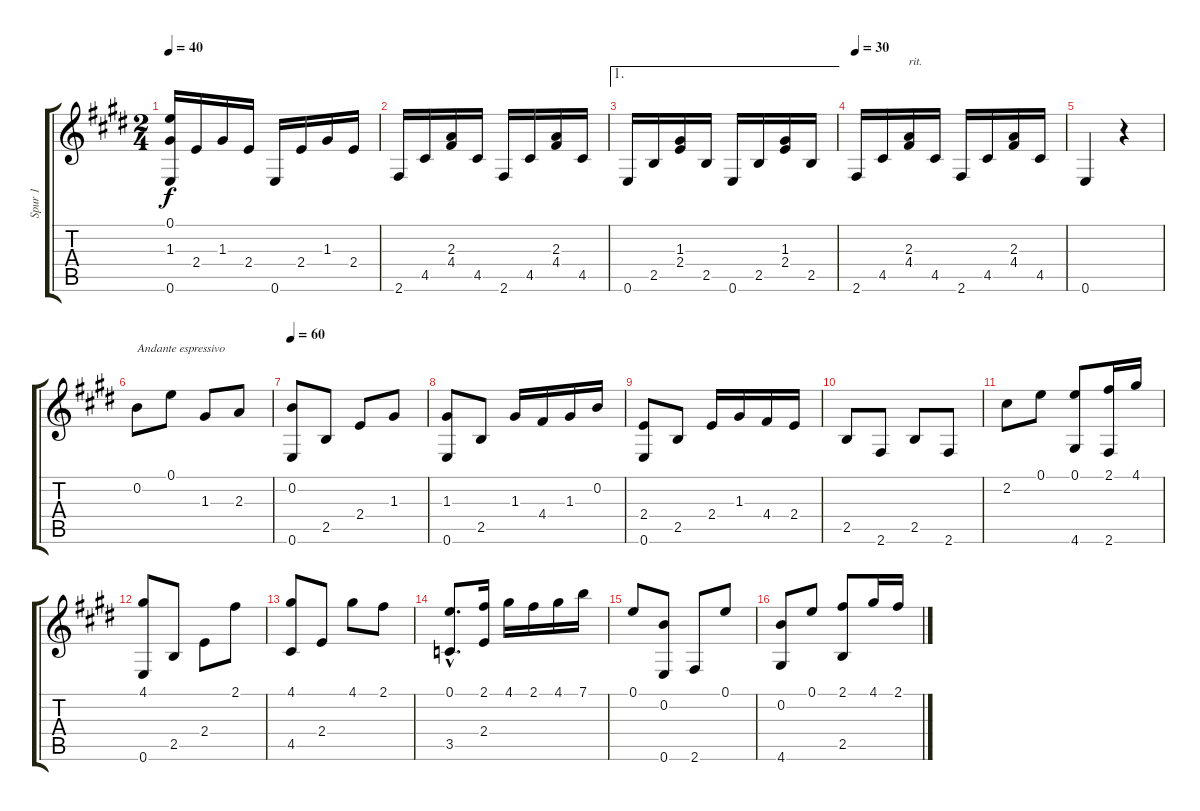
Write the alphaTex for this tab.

\track ("Spur 1" "Spur 1") {instrument acousticguitarnylon}
\staff {score tabs}
\tuning (E4 B3 G3 D3 A2 E2) {hide}
\ts (2 4)
\tempo 40
\clef g2
\ks e
(0.1 1.3 0.6).16{dy f} 2.4.16 1.3.16 2.4.16 0.6.16 2.4.16 1.3.16 2.4.16 |
2.6.16 4.5.16 (2.3 4.4).16 4.5.16 2.6.16 4.5.16 (2.3 4.4).16 4.5.16 |
\ae 1
0.6.16 2.5.16 (1.3 2.4).16 2.5.16 0.6.16 2.5.16 (1.3 2.4).16 2.5.16 |
\tempo 30
2.6.16 4.5.16 (2.3 4.4).16{txt "rit."} 4.5.16 2.6.16 4.5.16 (2.3 4.4).16 4.5.16 |
0.6.4 r.4 |
0.2.8{txt "Andante espressivo"} 0.1.8 1.3.8 2.3.8 |
\tempo 60
(0.2 0.6).8 2.5.8 2.4.8 1.3.8 |
(1.3 0.6).8 2.5.8 1.3.16 4.4.16 1.3.16 0.2.16 |
(2.4 0.6).8 2.5.8 2.4.16 1.3.16 4.4.16 2.4.16 |
2.5.8 2.6.8 2.5.8 2.6.8 |
2.2.8 0.1.8 (0.1 4.6).8 (2.1 2.6).16 4.1.16 |
(4.1 0.6).8 2.5.8 2.4.8 2.1.8 |
(4.1 4.5).8 2.4.8 4.1.8 2.1.8 |
(0.1{hac} 3.5{hac}).8{d} (2.1 2.4).16 4.1.16 2.1.16 4.1.16 7.1.16 |
0.1.8 (0.2 0.6).8 2.6.8 0.1.8 |
(0.2 4.6).8 0.1.8 (2.1 2.5).8 4.1.16 2.1.16
